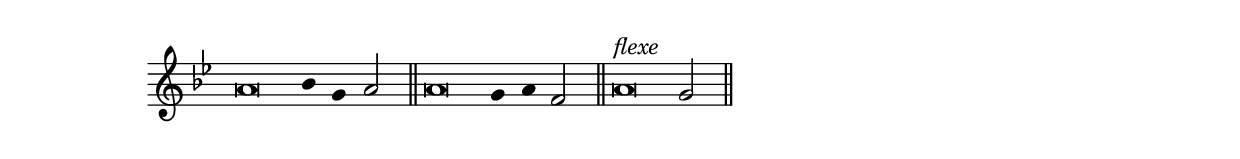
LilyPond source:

%% Do not edit this file; it is auto-generated from LSR http://lsr.dsi.unimi.it
%% This file is in the public domain.
\version "2.13.1"

\header {
  lsrtags = "rhythms, vocal-music, ancient-notation, contexts-and-engravers"

  texidoces = "
Este tipo de notación se utiliza para el canto de los Salmos, en
que las estrofas no siempre tienen la misma longitud.

"
  doctitlees = "Notación de responsos o salmos"

  texidoc = "
This form of notation is used for the chant of the Psalms, where verses
aren't always the same length.

"
  doctitle = "Chant or psalms notation"
} % begin verbatim

stemOn = { \revert Staff.Stem #'transparent }
stemOff = { \override Staff.Stem #'transparent = ##t }

\score {
  \new Staff \with { \remove "Time_signature_engraver" }
  {
    \key g \minor
    \cadenzaOn
    \stemOff a'\breve bes'4 g'4
    \stemOn a'2 \bar "||"
    \stemOff a'\breve g'4 a'4
    \stemOn f'2 \bar "||"
    \stemOff a'\breve^\markup { \italic flexe }
    \stemOn g'2 \bar "||"
  }
}
